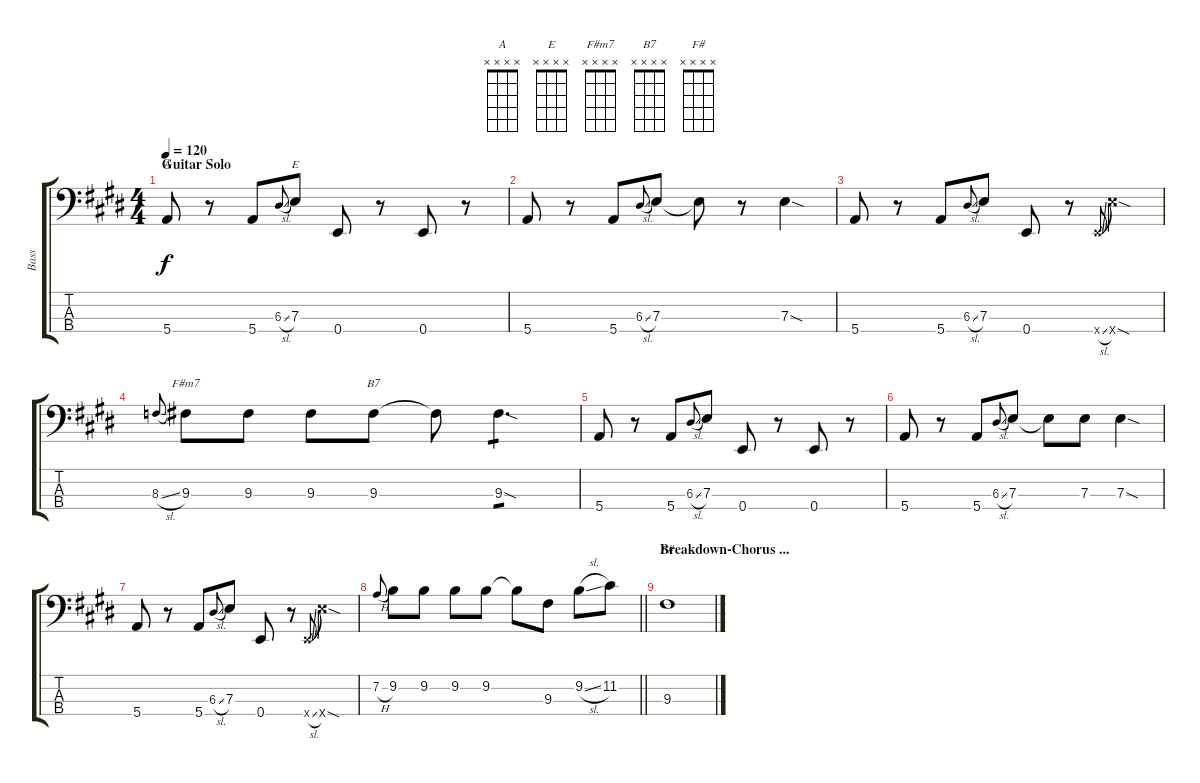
\track ("Bass" "Bass") {instrument electricbassfinger}
\staff {score tabs}
\tuning (G2 D2 A1 E1) {hide}
\chord ("A" x x x x)
\chord ("E" x x x x)
\chord ("F#m7" x x x x)
\chord ("B7" x x x x)
\chord ("F#" x x x x)
\ts (4 4)
\section ("" "Guitar Solo")
\tempo 120
\clef f4
\ks e
5.4.8{ch "A" dy f instrument electricbassfinger} r.8 5.4.8 6.3{sl}.8{gr onbeat} 7.3.8{ch "E"} 0.4.8 r.8 0.4.8 r.8 |
5.4.8 r.8 5.4.8 6.3{sl}.8{gr onbeat} 7.3.8 7.3{t}.8 r.8 7.3{sod}.4 |
5.4.8 r.8 5.4.8 6.3{sl}.8{gr onbeat} 7.3.8 0.4.8 r.8 0.4{sl x}.8{gr onbeat} 12.4{sod x}.4 |
8.3{sl}.8{gr onbeat} 9.3.8{ch "F#m7"} 9.3.8 9.3.8 9.3.8{ch "B7"} 9.3{t}.8 9.3{sod}.4{d tp 1} |
5.4.8 r.8 5.4.8 6.3{sl}.8{gr onbeat} 7.3.8 0.4.8 r.8 0.4.8 r.8 |
5.4.8 r.8 5.4.8 6.3{sl}.8{gr onbeat} 7.3.8 7.3{t}.8 7.3.8 7.3{sod}.4 |
5.4.8 r.8 5.4.8 6.3{sl}.8{gr onbeat} 7.3.8 0.4.8 r.8 0.4{sl x}.8{gr onbeat} 12.4{sod x}.4 |
\barLineRight lightlight
7.2{h}.8{gr onbeat} 9.2.8 9.2.8 9.2.8 9.2.8 9.2{t}.8 9.3.8 9.2{sl}.8 11.2.8 |
\section ("" "Breakdown-Chorus ...")
9.3.1{ch "F#"}
